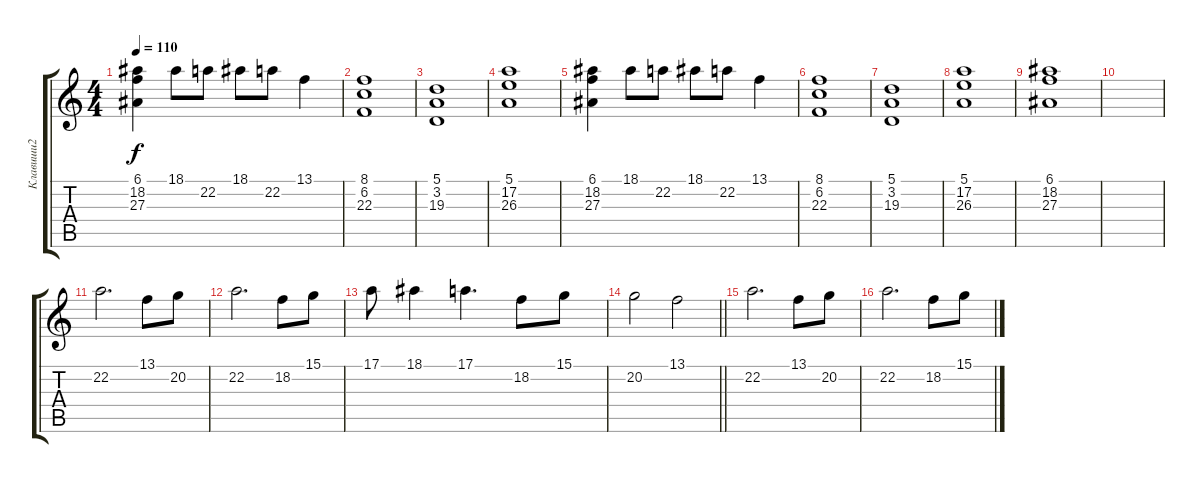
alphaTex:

\track ("Клавиши2" "Клавиши2") {instrument fx8scifi}
\staff {score tabs}
\tuning (E4 B3 G3 D3 A2 E2) {hide}
\ts (4 4)
\tempo 110
\clef g2
\ks c
(6.1 18.2 27.3).4{dy f} 18.1.8 22.2.8 18.1.8 22.2.8 13.1.4 |
(8.1 6.2 22.3).1 |
(5.1 3.2 19.3).1 |
(5.1 17.2 26.3).1 |
(6.1 18.2 27.3).4 18.1.8 22.2.8 18.1.8 22.2.8 13.1.4 |
(8.1 6.2 22.3).1 |
(5.1 3.2 19.3).1 |
(5.1 17.2 26.3).1 |
(6.1 18.2 27.3).1 |
|
22.2.2{d} 13.1.8 20.2.8 |
22.2.2{d} 18.2.8 15.1.8 |
17.1.8 18.1.4 17.1.4{d} 18.2.8 15.1.8 |
\barLineRight lightlight
20.2.2 13.1.2 |
22.2.2{d} 13.1.8 20.2.8 |
22.2.2{d} 18.2.8 15.1.8
